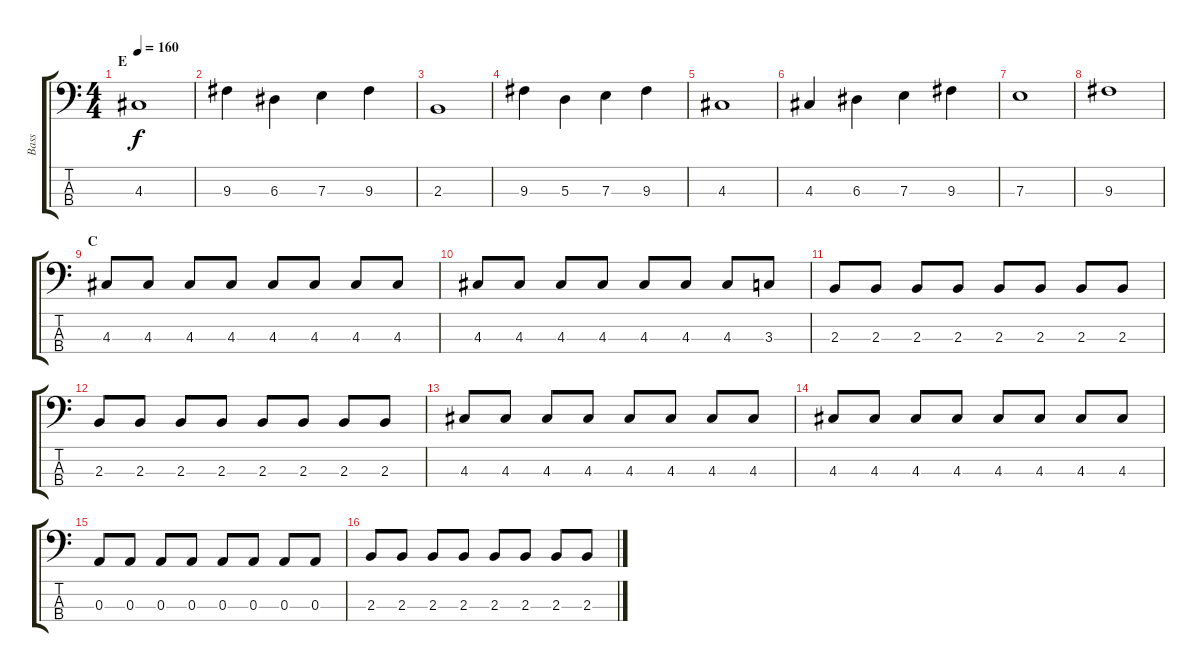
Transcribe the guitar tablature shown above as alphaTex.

\track ("Bass" "Bass") {instrument electricbasspick}
\staff {score tabs}
\tuning (G2 D2 A1 E1) {hide}
\ts (4 4)
\section ("" "E")
\tempo 160
\clef f4
\ks c
4.3.1{dy f} |
9.3.4 6.3.4 7.3.4 9.3.4 |
2.3.1 |
9.3.4 5.3.4 7.3.4 9.3.4 |
4.3.1 |
4.3.4 6.3.4 7.3.4 9.3.4 |
7.3.1 |
9.3.1 |
\section ("" "C")
4.3.8 4.3.8 4.3.8 4.3.8 4.3.8 4.3.8 4.3.8 4.3.8 |
4.3.8 4.3.8 4.3.8 4.3.8 4.3.8 4.3.8 4.3.8 3.3.8 |
2.3.8 2.3.8 2.3.8 2.3.8 2.3.8 2.3.8 2.3.8 2.3.8 |
2.3.8 2.3.8 2.3.8 2.3.8 2.3.8 2.3.8 2.3.8 2.3.8 |
4.3.8 4.3.8 4.3.8 4.3.8 4.3.8 4.3.8 4.3.8 4.3.8 |
4.3.8 4.3.8 4.3.8 4.3.8 4.3.8 4.3.8 4.3.8 4.3.8 |
0.3.8 0.3.8 0.3.8 0.3.8 0.3.8 0.3.8 0.3.8 0.3.8 |
2.3.8 2.3.8 2.3.8 2.3.8 2.3.8 2.3.8 2.3.8 2.3.8
